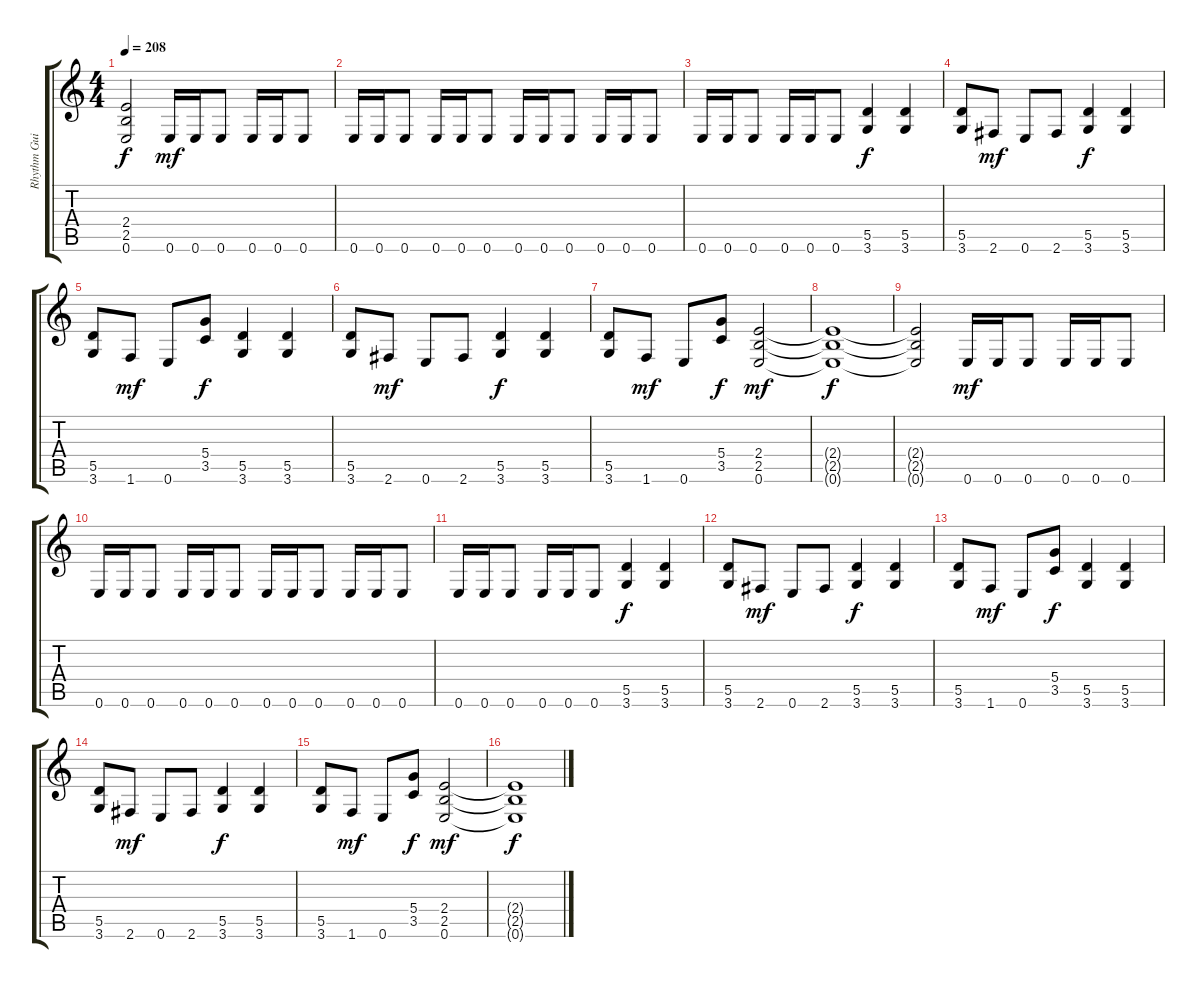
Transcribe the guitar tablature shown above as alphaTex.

\track ("Rhythm Guitar" "Rhythm Gui") {instrument distortionguitar}
\staff {score tabs}
\tuning (E4 B3 G3 D3 A2 E2) {hide}
\ts (4 4)
\tempo 208
\clef g2
\ks c
(2.4{t} 2.5{t} 0.6{t}).2{dy f} 0.6.16{dy mf} 0.6.16 0.6.8 0.6.16 0.6.16 0.6.8 |
0.6.16 0.6.16 0.6.8 0.6.16 0.6.16 0.6.8 0.6.16 0.6.16 0.6.8 0.6.16 0.6.16 0.6.8 |
0.6.16 0.6.16 0.6.8 0.6.16 0.6.16 0.6.8 (5.5 3.6).4{dy f} (5.5 3.6).4 |
(5.5 3.6).8 2.6.8{dy mf} 0.6.8 2.6.8 (5.5 3.6).4{dy f} (5.5 3.6).4 |
(5.5 3.6).8 1.6.8{dy mf} 0.6.8 (5.4 3.5).8{dy f} (5.5 3.6).4 (5.5 3.6).4 |
(5.5 3.6).8 2.6.8{dy mf} 0.6.8 2.6.8 (5.5 3.6).4{dy f} (5.5 3.6).4 |
(5.5 3.6).8 1.6.8{dy mf} 0.6.8 (5.4 3.5).8{dy f} (2.4 2.5 0.6).2{dy mf} |
(2.4{t} 2.5{t} 0.6{t}).1{dy f} |
(2.4{t} 2.5{t} 0.6{t}).2 0.6.16{dy mf} 0.6.16 0.6.8 0.6.16 0.6.16 0.6.8 |
0.6.16 0.6.16 0.6.8 0.6.16 0.6.16 0.6.8 0.6.16 0.6.16 0.6.8 0.6.16 0.6.16 0.6.8 |
0.6.16 0.6.16 0.6.8 0.6.16 0.6.16 0.6.8 (5.5 3.6).4{dy f} (5.5 3.6).4 |
(5.5 3.6).8 2.6.8{dy mf} 0.6.8 2.6.8 (5.5 3.6).4{dy f} (5.5 3.6).4 |
(5.5 3.6).8 1.6.8{dy mf} 0.6.8 (5.4 3.5).8{dy f} (5.5 3.6).4 (5.5 3.6).4 |
(5.5 3.6).8 2.6.8{dy mf} 0.6.8 2.6.8 (5.5 3.6).4{dy f} (5.5 3.6).4 |
(5.5 3.6).8 1.6.8{dy mf} 0.6.8 (5.4 3.5).8{dy f} (2.4 2.5 0.6).2{dy mf} |
(2.4{t} 2.5{t} 0.6{t}).1{dy f}
